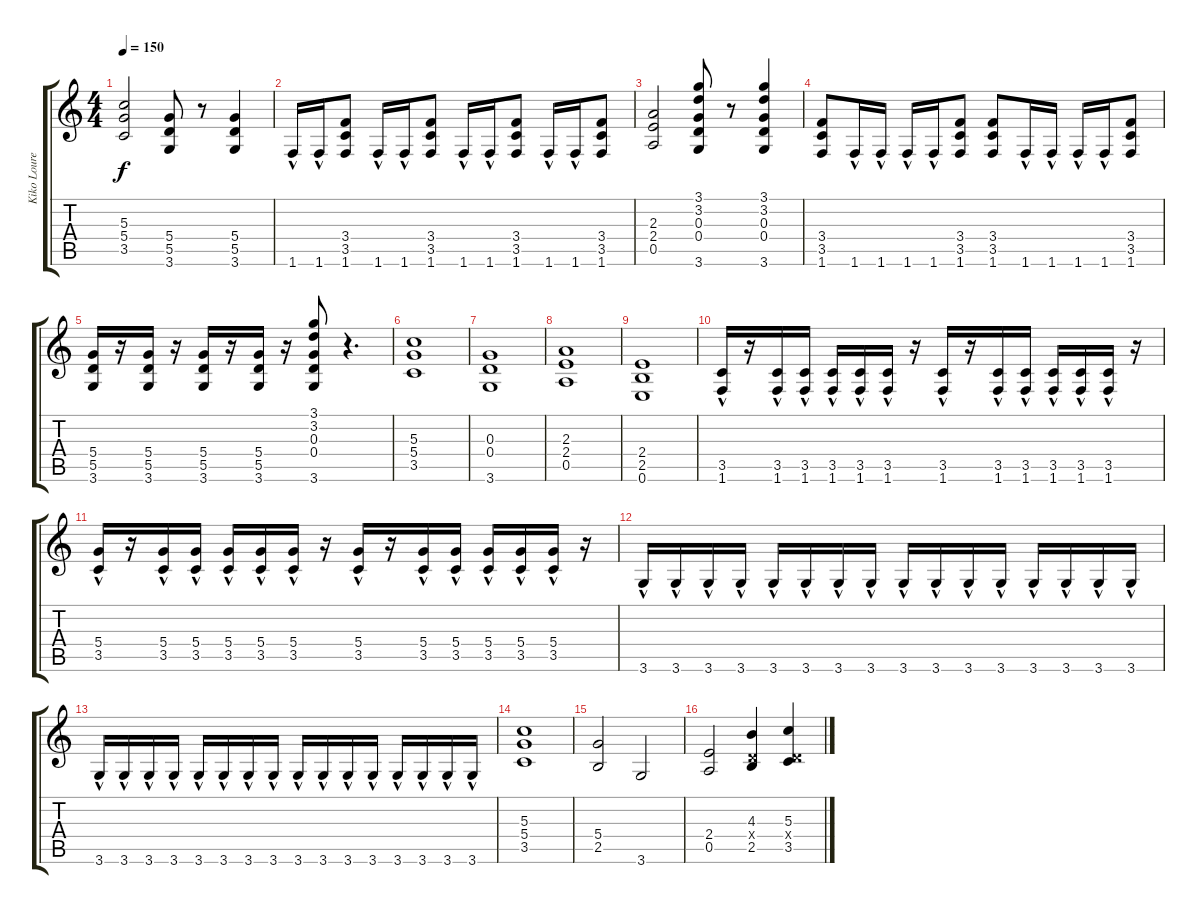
\track ("Kiko Loureiro" "Kiko Loure") {instrument distortionguitar}
\staff {score tabs}
\tuning (E4 B3 G3 D3 A2 E2) {hide}
\ts (4 4)
\tempo 150
\clef g2
\ks c
(5.3 5.4 3.5).2{dy f} (5.4 5.5 3.6).8 r.8 (5.4 5.5 3.6).4 |
1.6{hac}.16 1.6{hac}.16 (3.4 3.5 1.6).8 1.6{hac}.16 1.6{hac}.16 (3.4 3.5 1.6).8 1.6{hac}.16 1.6{hac}.16 (3.4 3.5 1.6).8 1.6{hac}.16 1.6{hac}.16 (3.4 3.5 1.6).8 |
(2.3 2.4 0.5).2 (3.1 3.2 0.3 0.4 3.6).8 r.8 (3.1 3.2 0.3 0.4 3.6).4 |
(3.4 3.5 1.6).8 1.6{hac}.16 1.6{hac}.16 1.6{hac}.16 1.6{hac}.16 (3.4 3.5 1.6).8 (3.4 3.5 1.6).8 1.6{hac}.16 1.6{hac}.16 1.6{hac}.16 1.6{hac}.16 (3.4 3.5 1.6).8 |
(5.4 5.5 3.6).16 r.16 (5.4 5.5 3.6).16 r.16 (5.4 5.5 3.6).16 r.16 (5.4 5.5 3.6).16 r.16 (3.1 3.2 0.3 0.4 3.6).8 r.4{d} |
(5.3 5.4 3.5).1 |
(0.3 0.4 3.6).1 |
(2.3 2.4 0.5).1 |
(2.4 2.5 0.6).1 |
(3.5{hac} 1.6{hac}).16 r.16 (3.5{hac} 1.6{hac}).16 (3.5{hac} 1.6{hac}).16 (3.5{hac} 1.6{hac}).16 (3.5{hac} 1.6{hac}).16 (3.5{hac} 1.6{hac}).16 r.16 (3.5{hac} 1.6{hac}).16 r.16 (3.5{hac} 1.6{hac}).16 (3.5{hac} 1.6{hac}).16 (3.5{hac} 1.6{hac}).16 (3.5{hac} 1.6{hac}).16 (3.5{hac} 1.6{hac}).16 r.16 |
(5.4{hac} 3.5{hac}).16 r.16 (5.4{hac} 3.5{hac}).16 (5.4{hac} 3.5{hac}).16 (5.4{hac} 3.5{hac}).16 (5.4{hac} 3.5{hac}).16 (5.4{hac} 3.5{hac}).16 r.16 (5.4{hac} 3.5{hac}).16 r.16 (5.4{hac} 3.5{hac}).16 (5.4{hac} 3.5{hac}).16 (5.4{hac} 3.5{hac}).16 (5.4{hac} 3.5{hac}).16 (5.4{hac} 3.5{hac}).16 r.16 |
3.6{hac}.16 3.6{hac}.16 3.6{hac}.16 3.6{hac}.16 3.6{hac}.16 3.6{hac}.16 3.6{hac}.16 3.6{hac}.16 3.6{hac}.16 3.6{hac}.16 3.6{hac}.16 3.6{hac}.16 3.6{hac}.16 3.6{hac}.16 3.6{hac}.16 3.6{hac}.16 |
3.6{hac}.16 3.6{hac}.16 3.6{hac}.16 3.6{hac}.16 3.6{hac}.16 3.6{hac}.16 3.6{hac}.16 3.6{hac}.16 3.6{hac}.16 3.6{hac}.16 3.6{hac}.16 3.6{hac}.16 3.6{hac}.16 3.6{hac}.16 3.6{hac}.16 3.6{hac}.16 |
(5.3 5.4 3.5).1 |
(5.4 2.5).2 3.6.2 |
(2.4 0.5).2 (4.3 0.4{x} 2.5).4 (5.3 0.4{x} 3.5).4
